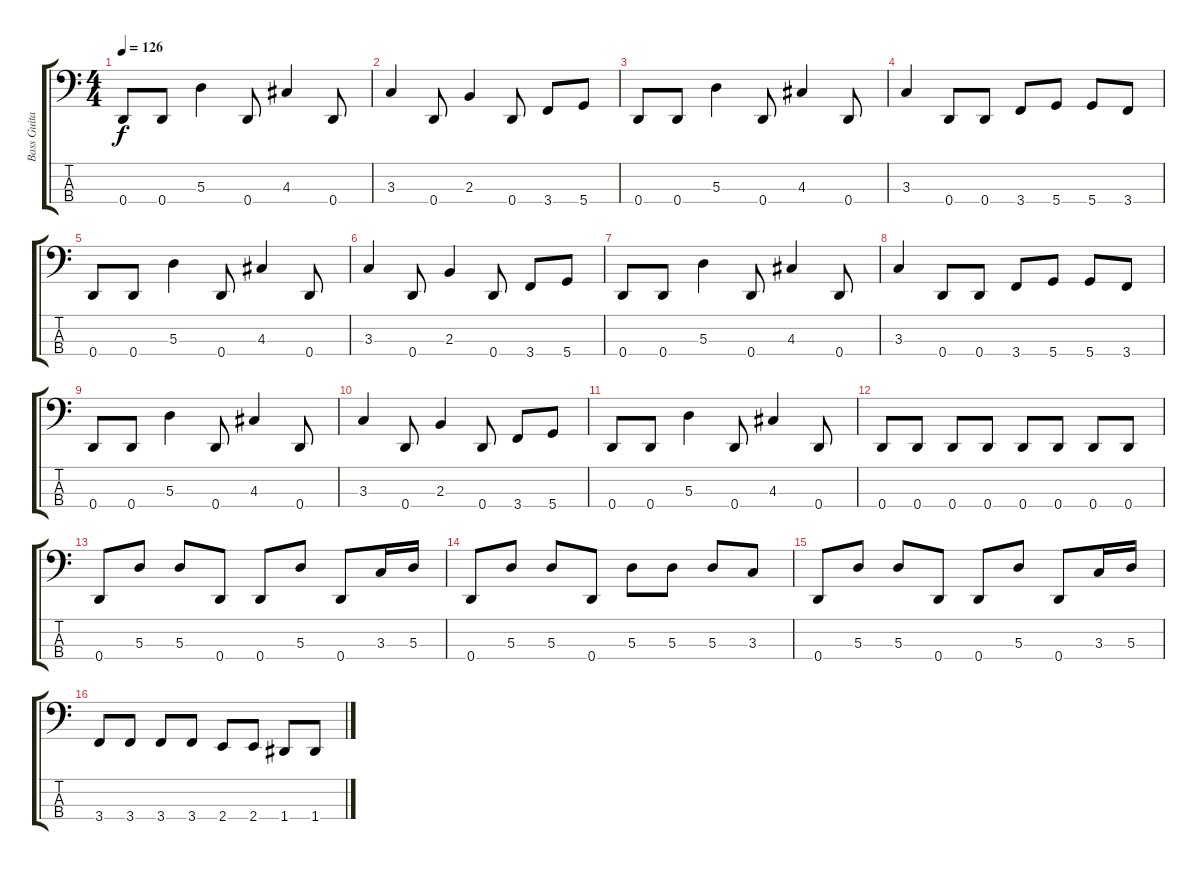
\track ("Bass Guitar" "Bass Guita") {instrument electricbasspick}
\staff {score tabs}
\tuning (G2 D2 A1 D1) {hide}
\ts (4 4)
\tempo 126
\clef f4
\ks c
0.4.8{dy f} 0.4.8 5.3.4 0.4.8 4.3.4 0.4.8 |
3.3.4 0.4.8 2.3.4 0.4.8 3.4.8 5.4.8 |
0.4.8 0.4.8 5.3.4 0.4.8 4.3.4 0.4.8 |
3.3.4 0.4.8 0.4.8 3.4.8 5.4.8 5.4.8 3.4.8 |
0.4.8 0.4.8 5.3.4 0.4.8 4.3.4 0.4.8 |
3.3.4 0.4.8 2.3.4 0.4.8 3.4.8 5.4.8 |
0.4.8 0.4.8 5.3.4 0.4.8 4.3.4 0.4.8 |
3.3.4 0.4.8 0.4.8 3.4.8 5.4.8 5.4.8 3.4.8 |
0.4.8 0.4.8 5.3.4 0.4.8 4.3.4 0.4.8 |
3.3.4 0.4.8 2.3.4 0.4.8 3.4.8 5.4.8 |
0.4.8 0.4.8 5.3.4 0.4.8 4.3.4 0.4.8 |
0.4.8 0.4.8 0.4.8 0.4.8 0.4.8 0.4.8 0.4.8 0.4.8 |
0.4.8 5.3.8 5.3.8 0.4.8 0.4.8 5.3.8 0.4.8 3.3.16 5.3.16 |
0.4.8 5.3.8 5.3.8 0.4.8 5.3.8 5.3.8 5.3.8 3.3.8 |
0.4.8 5.3.8 5.3.8 0.4.8 0.4.8 5.3.8 0.4.8 3.3.16 5.3.16 |
3.4.8 3.4.8 3.4.8 3.4.8 2.4.8 2.4.8 1.4.8 1.4.8
